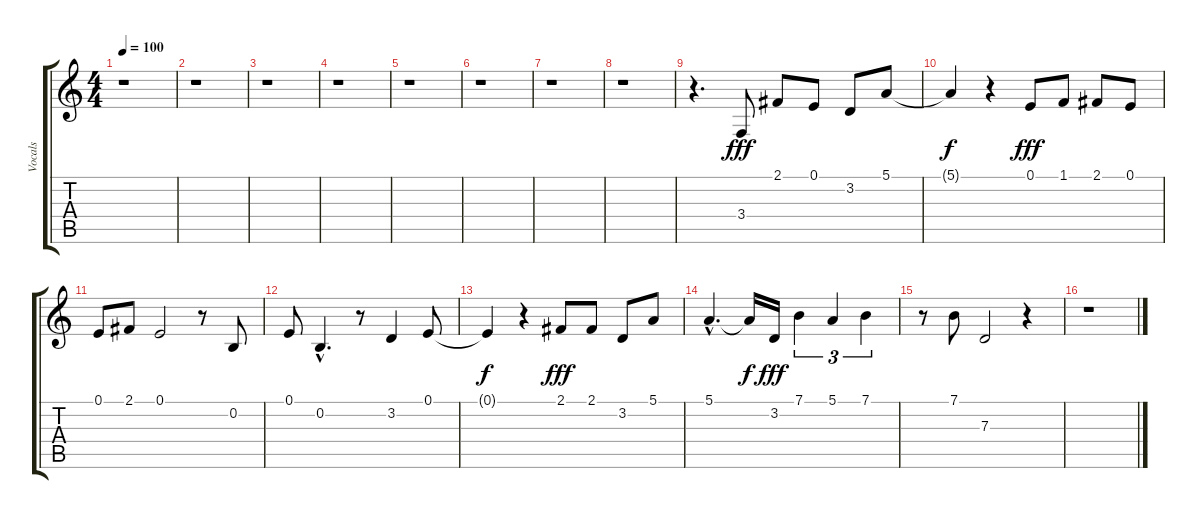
\track ("Vocals" "Vocals") {instrument synthvoice}
\staff {score tabs}
\tuning (E4 B3 G3 D3 A2 E2) {hide}
\ts (4 4)
\tempo 100
\clef g2
\ks c
r.1{dy fff instrument synthvoice} |
r.1 |
r.1 |
r.1 |
r.1 |
r.1 |
r.1 |
r.1 |
r.4{d} 3.4.8 2.1.8 0.1.8 3.2.8 5.1.8 |
5.1{t}.4{dy f} r.4 0.1.8{dy fff} 1.1.8 2.1.8 0.1.8 |
0.1.8 2.1.8 0.1.2 r.8 0.2.8 |
0.1.8 0.2{hac}.4{d} r.8 3.2.4 0.1.8 |
0.1{t}.4{dy f} r.4 2.1.8{dy fff} 2.1.8 3.2.8 5.1.8 |
5.1{hac}.4{d} 5.1{t}.16{dy f} 3.2.16{dy fff} 7.1.4{tu (3 2)} 5.1.4{tu (3 2)} 7.1.4{tu (3 2)} |
r.8 7.1.8 7.3.2 r.4 |
r.1
